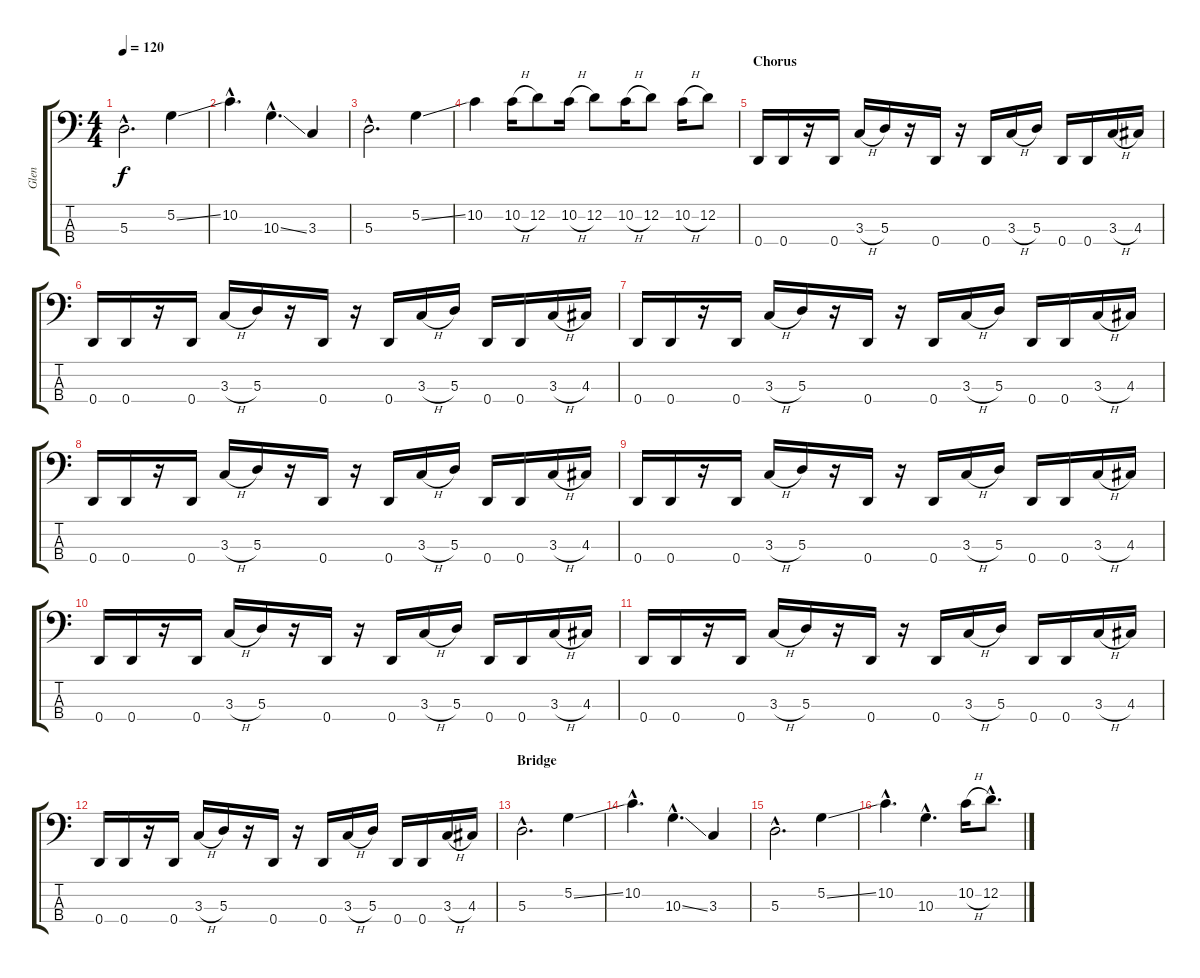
\track ("Glen" "Glen") {instrument electricbasspick}
\staff {score tabs}
\tuning (G2 D2 A1 D1) {hide}
\ts (4 4)
\tempo 120
\clef f4
\ks c
5.3{hac}.2{d dy f} 5.2{ss}.4 |
10.2{hac}.4{d} 10.3{ss hac}.4{d} 3.3.4 |
5.3{hac}.2{d} 5.2{ss}.4 |
10.2.4 10.2{h}.16 12.2.8 10.2{h}.16 12.2.8 10.2{h}.16 12.2.8 10.2{h}.16 12.2.8 |
\section ("" "Chorus")
0.4.16 0.4.16 r.16 0.4.16 3.3{h}.16 5.3.16 r.16 0.4.16 r.16 0.4.16 3.3{h}.16 5.3.16 0.4.16 0.4.16 3.3{h}.16 4.3.16 |
0.4.16 0.4.16 r.16 0.4.16 3.3{h}.16 5.3.16 r.16 0.4.16 r.16 0.4.16 3.3{h}.16 5.3.16 0.4.16 0.4.16 3.3{h}.16 4.3.16 |
0.4.16 0.4.16 r.16 0.4.16 3.3{h}.16 5.3.16 r.16 0.4.16 r.16 0.4.16 3.3{h}.16 5.3.16 0.4.16 0.4.16 3.3{h}.16 4.3.16 |
0.4.16 0.4.16 r.16 0.4.16 3.3{h}.16 5.3.16 r.16 0.4.16 r.16 0.4.16 3.3{h}.16 5.3.16 0.4.16 0.4.16 3.3{h}.16 4.3.16 |
0.4.16 0.4.16 r.16 0.4.16 3.3{h}.16 5.3.16 r.16 0.4.16 r.16 0.4.16 3.3{h}.16 5.3.16 0.4.16 0.4.16 3.3{h}.16 4.3.16 |
0.4.16 0.4.16 r.16 0.4.16 3.3{h}.16 5.3.16 r.16 0.4.16 r.16 0.4.16 3.3{h}.16 5.3.16 0.4.16 0.4.16 3.3{h}.16 4.3.16 |
0.4.16 0.4.16 r.16 0.4.16 3.3{h}.16 5.3.16 r.16 0.4.16 r.16 0.4.16 3.3{h}.16 5.3.16 0.4.16 0.4.16 3.3{h}.16 4.3.16 |
0.4.16 0.4.16 r.16 0.4.16 3.3{h}.16 5.3.16 r.16 0.4.16 r.16 0.4.16 3.3{h}.16 5.3.16 0.4.16 0.4.16 3.3{h}.16 4.3.16 |
\section ("" "Bridge")
5.3{hac}.2{d} 5.2{ss}.4 |
10.2{hac}.4{d} 10.3{ss hac}.4{d} 3.3.4 |
5.3{hac}.2{d} 5.2{ss}.4 |
10.2{hac}.4{d} 10.3{hac}.4{d} 10.2{h}.16 12.2{hac}.8{d}
